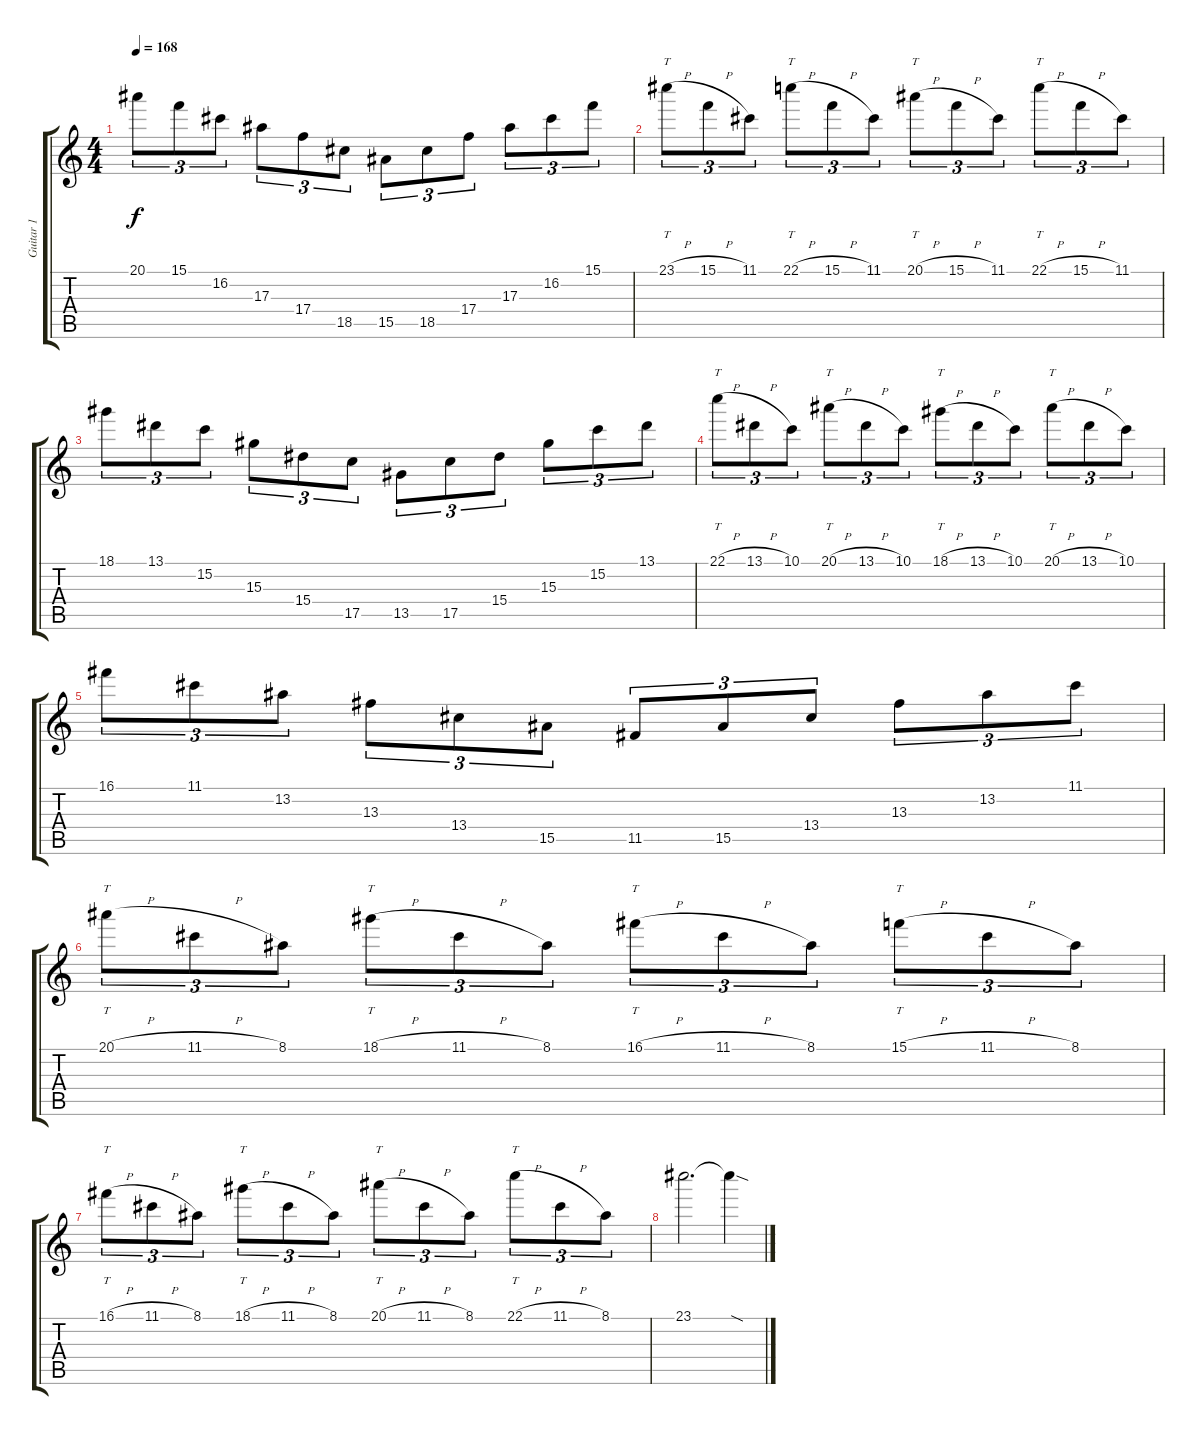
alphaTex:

\track ("Guitar 1" "Guitar 1") {instrument distortionguitar}
\staff {score tabs}
\tuning (D4 A3 F3 C3 G2 C2) {hide}
\ts (4 4)
\tempo 168
\clef g2
\ks c
20.1.8{tu (3 2) dy f} 15.1.8{tu (3 2)} 16.2.8{tu (3 2)} 17.3.8{tu (3 2)} 17.4.8{tu (3 2)} 18.5.8{tu (3 2)} 15.5.8{tu (3 2)} 18.5.8{tu (3 2)} 17.4.8{tu (3 2)} 17.3.8{tu (3 2)} 16.2.8{tu (3 2)} 15.1.8{tu (3 2)} |
23.1{h}.8{tt tu (3 2)} 15.1{h}.8{tu (3 2)} 11.1.8{tu (3 2)} 22.1{h}.8{tt tu (3 2)} 15.1{h}.8{tu (3 2)} 11.1.8{tu (3 2)} 20.1{h}.8{tt tu (3 2)} 15.1{h}.8{tu (3 2)} 11.1.8{tu (3 2)} 22.1{h}.8{tt tu (3 2)} 15.1{h}.8{tu (3 2)} 11.1.8{tu (3 2)} |
18.1.8{tu (3 2)} 13.1.8{tu (3 2)} 15.2.8{tu (3 2)} 15.3.8{tu (3 2)} 15.4.8{tu (3 2)} 17.5.8{tu (3 2)} 13.5.8{tu (3 2)} 17.5.8{tu (3 2)} 15.4.8{tu (3 2)} 15.3.8{tu (3 2)} 15.2.8{tu (3 2)} 13.1.8{tu (3 2)} |
22.1{h}.8{tt tu (3 2)} 13.1{h}.8{tu (3 2)} 10.1.8{tu (3 2)} 20.1{h}.8{tt tu (3 2)} 13.1{h}.8{tu (3 2)} 10.1.8{tu (3 2)} 18.1{h}.8{tt tu (3 2)} 13.1{h}.8{tu (3 2)} 10.1.8{tu (3 2)} 20.1{h}.8{tt tu (3 2)} 13.1{h}.8{tu (3 2)} 10.1.8{tu (3 2)} |
16.1.8{tu (3 2)} 11.1.8{tu (3 2)} 13.2.8{tu (3 2)} 13.3.8{tu (3 2)} 13.4.8{tu (3 2)} 15.5.8{tu (3 2)} 11.5.8{tu (3 2)} 15.5.8{tu (3 2)} 13.4.8{tu (3 2)} 13.3.8{tu (3 2)} 13.2.8{tu (3 2)} 11.1.8{tu (3 2)} |
20.1{h}.8{tt tu (3 2)} 11.1{h}.8{tu (3 2)} 8.1.8{tu (3 2)} 18.1{h}.8{tt tu (3 2)} 11.1{h}.8{tu (3 2)} 8.1.8{tu (3 2)} 16.1{h}.8{tt tu (3 2)} 11.1{h}.8{tu (3 2)} 8.1.8{tu (3 2)} 15.1{h}.8{tt tu (3 2)} 11.1{h}.8{tu (3 2)} 8.1.8{tu (3 2)} |
16.1{h}.8{tt tu (3 2)} 11.1{h}.8{tu (3 2)} 8.1.8{tu (3 2)} 18.1{h}.8{tt tu (3 2)} 11.1{h}.8{tu (3 2)} 8.1.8{tu (3 2)} 20.1{h}.8{tt tu (3 2)} 11.1{h}.8{tu (3 2)} 8.1.8{tu (3 2)} 22.1{h}.8{tt tu (3 2)} 11.1{h}.8{tu (3 2)} 8.1.8{tu (3 2)} |
23.1.2{d} 23.1{sod t}.4
